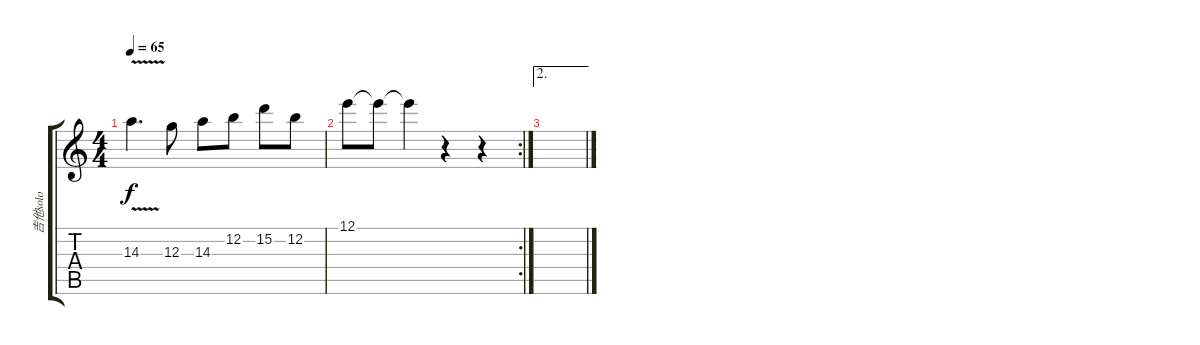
\track ("吉他solo" "吉他solo") {instrument overdrivenguitar}
\staff {score tabs}
\tuning (E4 B3 G3 D3 A2 E2) {hide}
\ts (4 4)
\tempo 65
\clef g2
\ks c
14.3{v}.4{d dy f} 12.3.8 14.3.8 12.2.8 15.2.8 12.2.8 |
\rc 2
12.1.8{txt " "} 12.1{t}.8 12.1{t}.4 r.4 r.4 |
\ae 2
